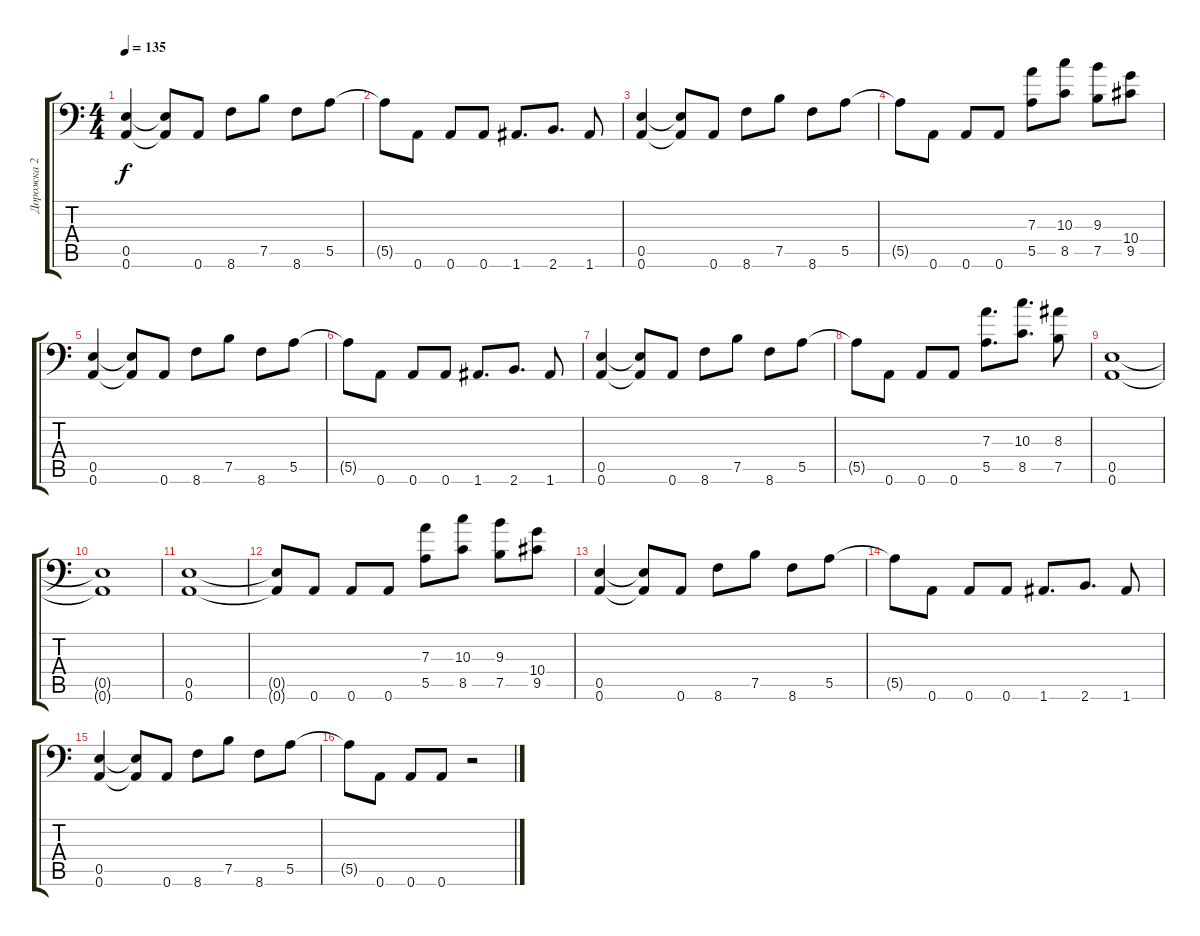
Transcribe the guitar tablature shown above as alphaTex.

\track ("Дорожка 2" "Дорожка 2") {instrument distortionguitar}
\staff {score tabs}
\tuning (B3 Gb3 D3 A2 E2 A1) {hide}
\ts (4 4)
\tempo 135
\clef f4
\ks c
(0.5 0.6).4{dy f} (0.5{t} 0.6{t}).8 0.6.8 8.6.8 7.5.8 8.6.8 5.5.8 |
5.5{t}.8 0.6.8 0.6.8 0.6.8 1.6.8{d} 2.6.8{d} 1.6.8 |
(0.5 0.6).4 (0.5{t} 0.6{t}).8 0.6.8 8.6.8 7.5.8 8.6.8 5.5.8 |
5.5{t}.8 0.6.8 0.6.8 0.6.8 (7.3 5.5).8 (10.3 8.5).8 (9.3 7.5).8 (10.4 9.5).8 |
(0.5 0.6).4 (0.5{t} 0.6{t}).8 0.6.8 8.6.8 7.5.8 8.6.8 5.5.8 |
5.5{t}.8 0.6.8 0.6.8 0.6.8 1.6.8{d} 2.6.8{d} 1.6.8 |
(0.5 0.6).4 (0.5{t} 0.6{t}).8 0.6.8 8.6.8 7.5.8 8.6.8 5.5.8 |
5.5{t}.8 0.6.8 0.6.8 0.6.8 (7.3 5.5).8{d} (10.3 8.5).8{d} (8.3 7.5).8 |
(0.5 0.6).1 |
(0.5{t} 0.6{t}).1 |
(0.5 0.6).1 |
(0.5{t} 0.6{t}).8 0.6.8 0.6.8 0.6.8 (7.3 5.5).8 (10.3 8.5).8 (9.3 7.5).8 (10.4 9.5).8 |
(0.5 0.6).4 (0.5{t} 0.6{t}).8 0.6.8 8.6.8 7.5.8 8.6.8 5.5.8 |
5.5{t}.8 0.6.8 0.6.8 0.6.8 1.6.8{d} 2.6.8{d} 1.6.8 |
(0.5 0.6).4 (0.5{t} 0.6{t}).8 0.6.8 8.6.8 7.5.8 8.6.8 5.5.8 |
5.5{t}.8 0.6.8 0.6.8 0.6.8 r.2
